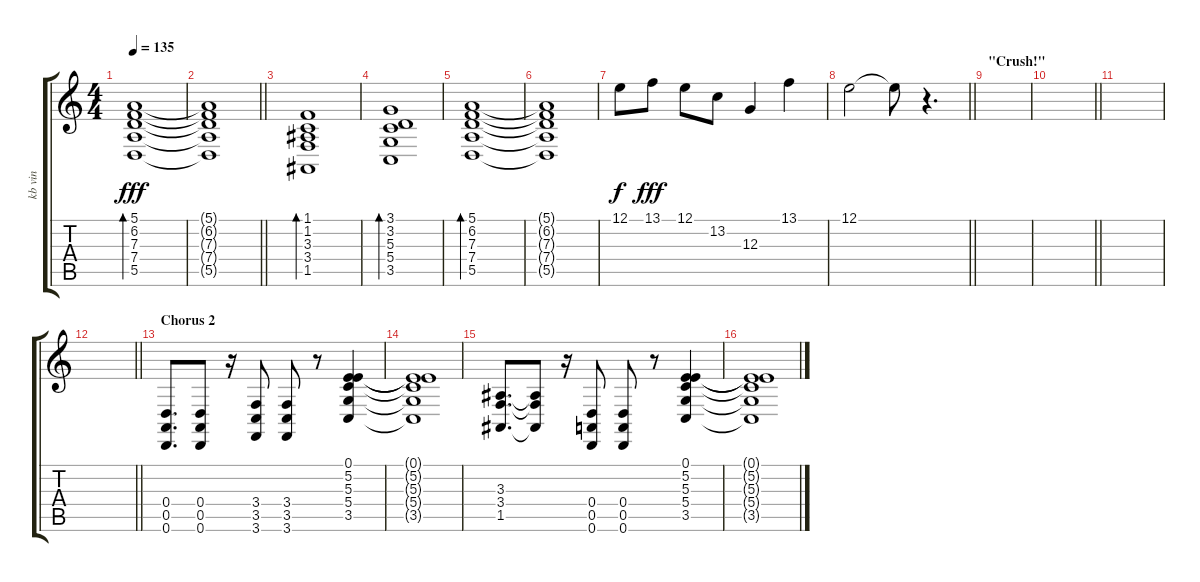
\track ("kb vin" "kb vin") {instrument harpsichord}
\staff {score tabs}
\tuning (E4 B3 G3 D3 A2 D2) {hide}
\ts (4 4)
\tempo 135
\clef g2
\ks c
(5.1 6.2 7.3 7.4 5.5).1{bd 30 dy fff} |
\barLineRight lightlight
(5.1{t} 6.2{t} 7.3{t} 7.4{t} 5.5{t}).1 |
(1.1 1.2 3.3 3.4 1.5).1{bd 30} |
(3.1 3.2 5.3 5.4 3.5).1{bd 30} |
(5.1 6.2 7.3 7.4 5.5).1{bd 30} |
(5.1{t} 6.2{t} 7.3{t} 7.4{t} 5.5{t}).1 |
12.1.8{dy f} 13.1.8{dy fff} 12.1.8 13.2.8 12.3.4 13.1.4 |
\barLineRight lightlight
12.1.2 12.1{t}.8 r.4{d} |
\section ("" "\"Crush!\"")
|
\barLineRight lightlight
|
|
\barLineRight lightlight
|
\section ("" "Chorus 2")
(0.4 0.5 0.6).8{d} (0.4 0.5 0.6).8 r.16 (3.4 3.5 3.6).8 (3.4 3.5 3.6).8 r.8 (0.1 5.2 5.3 5.4 3.5).4 |
(0.1{t} 5.2{t} 5.3{t} 5.4{t} 3.5{t}).1 |
(3.3 3.4 1.5).8{d} (3.3{t} 3.4{t} 1.5{t}).8 r.16 (0.4 0.5 0.6).8 (0.4 0.5 0.6).8 r.8 (0.1 5.2 5.3 5.4 3.5).4 |
(0.1{t} 5.2{t} 5.3{t} 5.4{t} 3.5{t}).1
